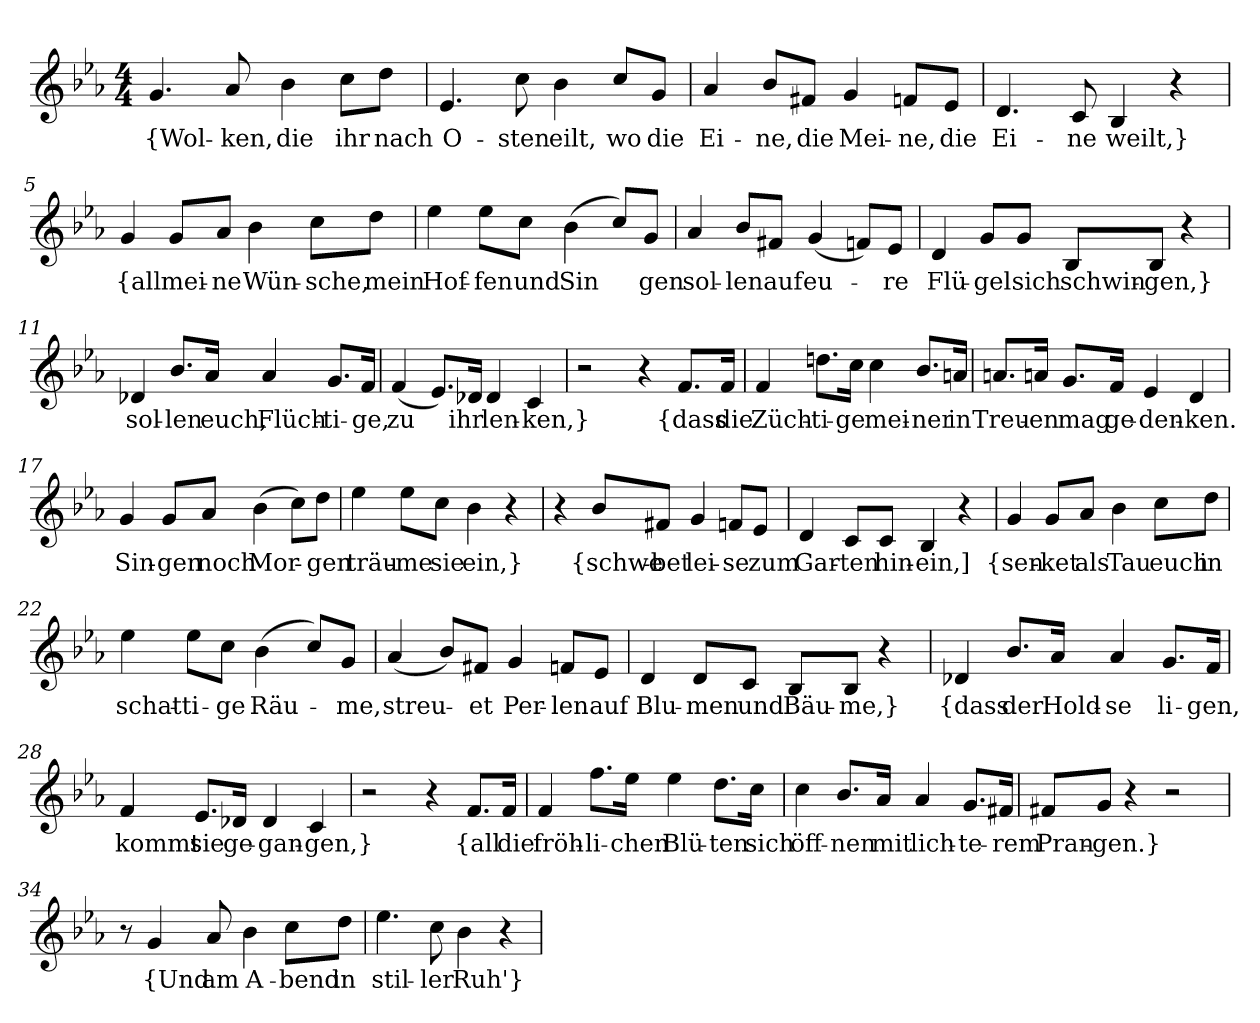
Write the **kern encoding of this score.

**kern	**text
*part1	*part1
*staff1	*staff1
*clefG2	*
*k[b-e-a-]	*
*M4/4	*
=1	=1
4.g	{Wol-
8a-	-ken,
4b-	die
8cc\L	ihr
8dd\J	nach
=2	=2
4.e-	O-
8cc	-sten
4b-	eilt,
8cc/L	wo
8g/J	die
=3	=3
4a-	Ei-
8b-/L	-ne,
8f#X/J	die
4g	Mei-
8fn/L	-ne,
8e-/J	die
=4	=4
4.d	Ei-
8c	-ne
4B-	weilt,}
4r	.
=5	=5
4g	{all
8g/L	mei-
8a-/J	-ne
4b-	Wün-
8cc\L	-sche,
8dd\J	mein
=6	=6
4ee-	Hof-
8ee-\L	-fen
8cc\J	und
(4b-	Sin
8cc/L)	.
8g/J	-gen
=7	=7
4a-	sol-
8b-/L	-len
8f#X/J	auf
(4g	eu-
8fn/L)	.
8e-/J	-re
=8	=8
4d	Flü-
8g/L	-gel
8g/J	sich
8B-/L	schwin-
8B-/J	-gen,}
4r	.
=11	=11
4d-X	sol-
8.b-/L	-len
16a-/Jk	euch,
4a-	Flüch-
8.g/L	-ti-
16f/Jk	-ge,
=12	=12
(4f	zu
8.e-/L)	.
16d-X/Jk	ihr
4d-	len-
4c	-ken,}
=14	=14
2r	.
4r	.
8.f/L	{dass
16f/Jk	die
=15	=15
4f	Züch-
8.ddn\L	-ti-
16cc\Jk	-ge
4cc	mei-
8.b-/L	-ner
16an/Jk	in
=16	=16
8.an/L	Treu-
16an/Jk	-en
8.g/L	mag
16f/Jk	ge-
4e-	-den-
4d	-ken.
=17	=17
4g	Sin-
8g/L	-gen
8a-/J	noch
(4b-	Mor-
8cc\L)	.
8dd\J	-gen
=18	=18
4ee-	träu-
8ee-\L	-me
8cc\J	sie
4b-	ein,}
4r	.
=19	=19
4r	.
8b-/L	{schwe-
8f#X/J	-bet
4g	lei-
8fn/L	-se
8e-/J	zum
=20	=20
4d	Gar-
8c/L	-ten
8c/J	hin-
4B-	-ein,]
4r	.
=21	=21
4g	{sen-
8g/L	-ket
8a-/J	als
4b-	Tau
8cc\L	euch
8dd\J	in
=22	=22
4ee-	schat-
8ee-\L	-ti-
8cc\J	-ge
(4b-	Räu-
8cc/L)	.
8g/J	-me,
=23	=23
(4a-	streu-
8b-/L)	.
8f#X/J	-et
4g	Per-
8fn/L	-len
8e-/J	auf
=24	=24
4d	Blu-
8d/L	-men
8c/J	und
8B-/L	Bäu-
8B-/J	-me,}
4r	.
=27	=27
4d-X	{dass
8.b-/L	der
16a-/Jk	Hold-
4a-	-se
8.g/L	-li-
16f/Jk	-gen,
=28	=28
4f	kommt
8.e-/L	sie
16d-X/Jk	ge-
4d-	-gan-
4c	-gen,}
=30	=30
2r	.
4r	.
8.f/L	{all
16f/Jk	die
=31	=31
4f	fröh-
8.ff\L	-li-
16ee-\Jk	-chen
4ee-	Blü-
8.dd\L	-ten
16cc\Jk	sich
=32	=32
4cc	öff-
8.b-/L	-nen
16a-/Jk	mit
4a-	lich-
8.g/L	-te-
16f#X/Jk	-rem
=33	=33
8f#X/L	Pran-
8g/J	-gen.}
4r	.
2r	.
=34	=34
8r	.
4g	{Und
8a-	am
4b-	A-
8cc\L	-bend
8dd\J	in
=35	=35
4.ee-	stil-
8cc	-ler
4b-	Ruh'}
4r	.
=	=
*-	*-
